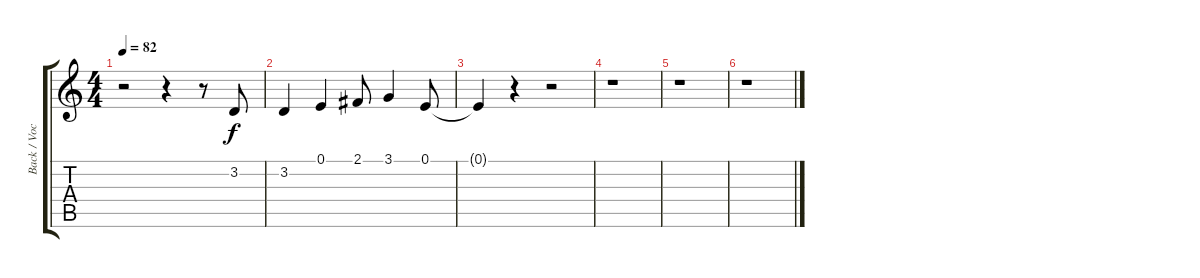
\track ("Back / Voc" "Back / Voc") {instrument lead2sawtooth}
\staff {score tabs}
\tuning (E4 B3 G3 D3 A2 E2) {hide}
\ts (4 4)
\tempo 82
\clef g2
\ks c
r.2{dy f} r.4 r.8 3.2.8 |
3.2.4 0.1.4 2.1.8 3.1.4 0.1.8 |
0.1{t}.4 r.4 r.2 |
r.1 |
r.1 |
r.1
